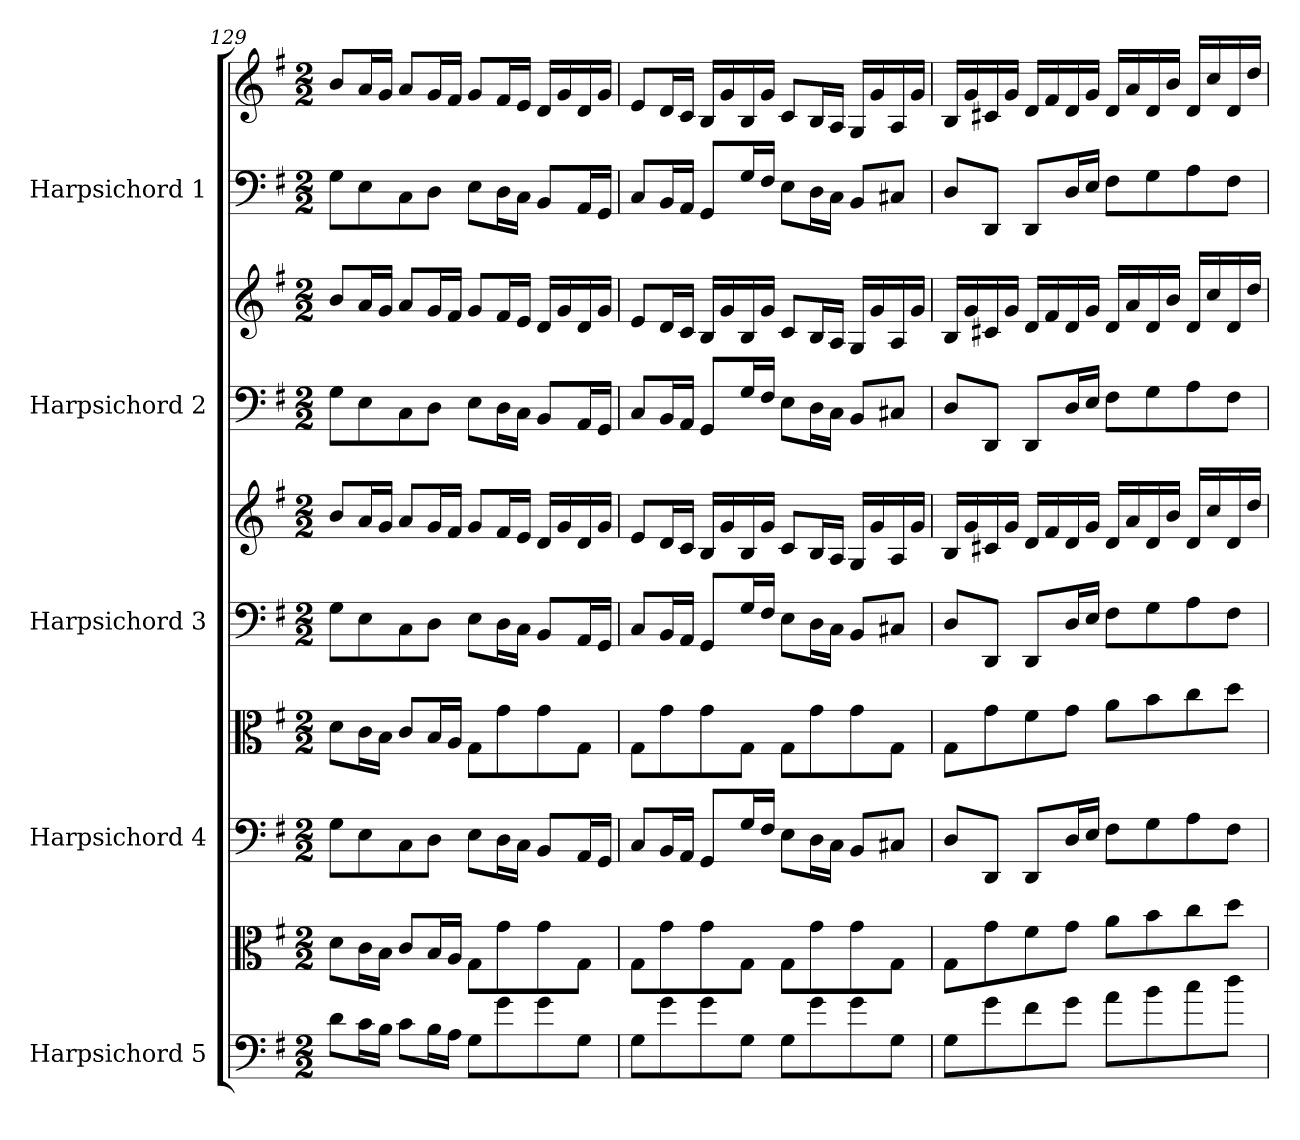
**kern	**kern	**kern	**kern	**kern	**kern	**kern	**kern	**kern	**kern
*part5	*part5	*part4	*part4	*part3	*part3	*part2	*part2	*part1	*part1
*staff10	*staff9	*staff8	*staff7	*staff6	*staff5	*staff4	*staff3	*staff2	*staff1
*I"Harpsichord 5	*	*I"Harpsichord 4	*	*I"Harpsichord 3	*	*I"Harpsichord 2	*	*I"Harpsichord 1	*
*I'Hp	*	*I'Hp	*	*I'Hp	*	*I'Hp	*	*I'Hp	*
*clefF4	*clefC3	*clefF4	*clefC3	*clefF4	*clefG2	*clefF4	*clefG2	*clefF4	*clefG2
*k[f#]	*k[f#]	*k[f#]	*k[f#]	*k[f#]	*k[f#]	*k[f#]	*k[f#]	*k[f#]	*k[f#]
*M2/2	*M2/2	*M2/2	*M2/2	*M2/2	*M2/2	*M2/2	*M2/2	*M2/2	*M2/2
=129	=129	=129	=129	=129	=129	=129	=129	=129	=129
8d\L	8d\L	8G\L	8d\L	8G\L	8b/L	8G\L	8b/L	8G\L	8b/L
16c\L	16c\L	8E\	16c\L	8E\	16a/L	8E\	16a/L	8E\	16a/L
16B\JJ	16B\JJ	.	16B\JJ	.	16g/JJ	.	16g/JJ	.	16g/JJ
8c\L	8c/L	8C\	8c/L	8C\	8a/L	8C\	8a/L	8C\	8a/L
16B\L	16B/L	8D\J	16B/L	8D\J	16g/L	8D\J	16g/L	8D\J	16g/L
16A\JJ	16A/JJ	.	16A/JJ	.	16f#/JJ	.	16f#/JJ	.	16f#/JJ
8G\L	8G\L	8E\L	8G\L	8E\L	8g/L	8E\L	8g/L	8E\L	8g/L
8g\	8g\	16D\L	8g\	16D\L	16f#/L	16D\L	16f#/L	16D\L	16f#/L
.	.	16C\JJ	.	16C\JJ	16e/JJ	16C\JJ	16e/JJ	16C\JJ	16e/JJ
8g\	8g\	8BB/L	8g\	8BB/L	16d/LL	8BB/L	16d/LL	8BB/L	16d/LL
.	.	.	.	.	16g/	.	16g/	.	16g/
8G\J	8G\J	16AA/L	8G\J	16AA/L	16d/	16AA/L	16d/	16AA/L	16d/
.	.	16GG/JJ	.	16GG/JJ	16g/JJ	16GG/JJ	16g/JJ	16GG/JJ	16g/JJ
!!LO:PB:g=z
=130	=130	=130	=130	=130	=130	=130	=130	=130	=130
8G\L	8G\L	8C/L	8G\L	8C/L	8e/L	8C/L	8e/L	8C/L	8e/L
8g\	8g\	16BB/L	8g\	16BB/L	16d/L	16BB/L	16d/L	16BB/L	16d/L
.	.	16AA/JJ	.	16AA/JJ	16c/JJ	16AA/JJ	16c/JJ	16AA/JJ	16c/JJ
8g\	8g\	8GG/L	8g\	8GG/L	16B/LL	8GG/L	16B/LL	8GG/L	16B/LL
.	.	.	.	.	16g/	.	16g/	.	16g/
8G\J	8G\J	16G/L	8G\J	16G/L	16B/	16G/L	16B/	16G/L	16B/
.	.	16F#/JJ	.	16F#/JJ	16g/JJ	16F#/JJ	16g/JJ	16F#/JJ	16g/JJ
8G\L	8G\L	8E\L	8G\L	8E\L	8c/L	8E\L	8c/L	8E\L	8c/L
8g\	8g\	16D\L	8g\	16D\L	16B/L	16D\L	16B/L	16D\L	16B/L
.	.	16C\JJ	.	16C\JJ	16A/JJ	16C\JJ	16A/JJ	16C\JJ	16A/JJ
8g\	8g\	8BB/L	8g\	8BB/L	16G/LL	8BB/L	16G/LL	8BB/L	16G/LL
.	.	.	.	.	16g/	.	16g/	.	16g/
8G\J	8G\J	8C#X/J	8G\J	8C#X/J	16A/	8C#X/J	16A/	8C#X/J	16A/
.	.	.	.	.	16g/JJ	.	16g/JJ	.	16g/JJ
=131	=131	=131	=131	=131	=131	=131	=131	=131	=131
8G\L	8G\L	8D/L	8G\L	8D/L	16B/LL	8D/L	16B/LL	8D/L	16B/LL
.	.	.	.	.	16g/	.	16g/	.	16g/
8g\	8g\	8DD/J	8g\	8DD/J	16c#X/	8DD/J	16c#X/	8DD/J	16c#X/
.	.	.	.	.	16g/JJ	.	16g/JJ	.	16g/JJ
8f#\	8f#\	8DD/L	8f#\	8DD/L	16d/LL	8DD/L	16d/LL	8DD/L	16d/LL
.	.	.	.	.	16f#/	.	16f#/	.	16f#/
8g\J	8g\J	16D/L	8g\J	16D/L	16d/	16D/L	16d/	16D/L	16d/
.	.	16E/JJ	.	16E/JJ	16g/JJ	16E/JJ	16g/JJ	16E/JJ	16g/JJ
8a\L	8a\L	8F#\L	8a\L	8F#\L	16d/LL	8F#\L	16d/LL	8F#\L	16d/LL
.	.	.	.	.	16a/	.	16a/	.	16a/
8b\	8b\	8G\	8b\	8G\	16d/	8G\	16d/	8G\	16d/
.	.	.	.	.	16b/JJ	.	16b/JJ	.	16b/JJ
8cc\	8cc\	8A\	8cc\	8A\	16d/LL	8A\	16d/LL	8A\	16d/LL
.	.	.	.	.	16cc/	.	16cc/	.	16cc/
8dd\J	8dd\J	8F#\J	8dd\J	8F#\J	16d/	8F#\J	16d/	8F#\J	16d/
.	.	.	.	.	16dd/JJ	.	16dd/JJ	.	16dd/JJ
=	=	=	=	=	=	=	=	=	=
*-	*-	*-	*-	*-	*-	*-	*-	*-	*-
